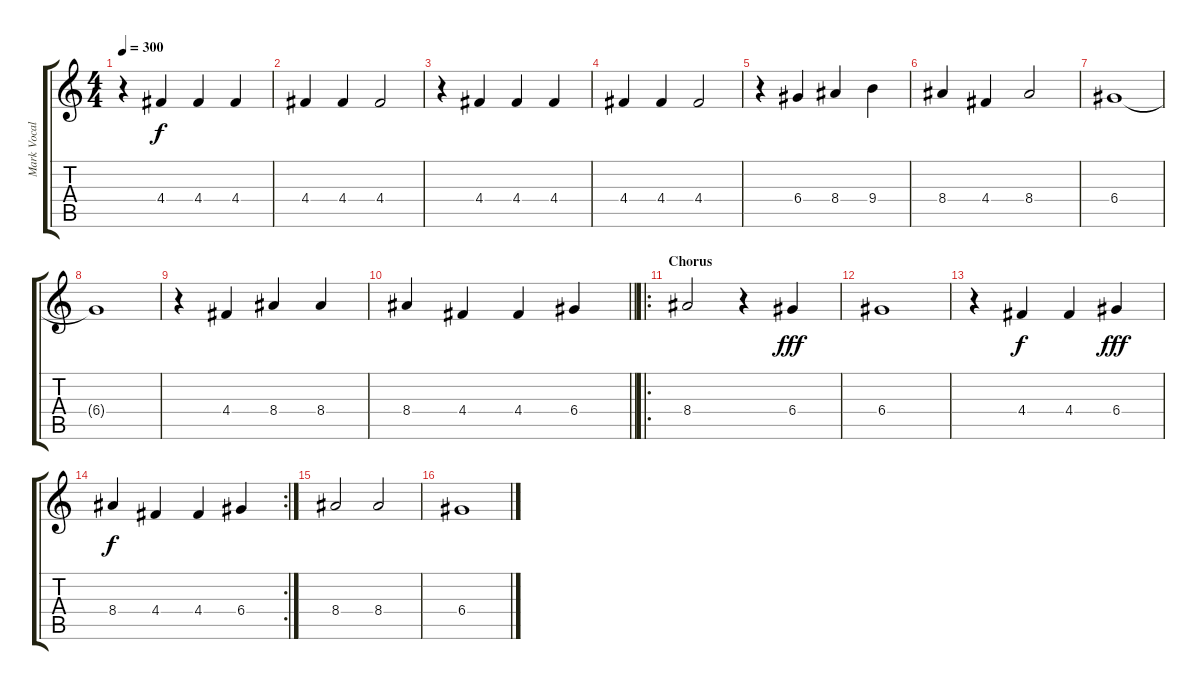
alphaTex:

\track ("Mark Vocals" "Mark Vocal") {instrument overdrivenguitar}
\staff {score tabs}
\tuning (E4 B3 G3 D3 A2 E2) {hide}
\ts (4 4)
\tempo 300
\clef g2
\ks c
r.4{dy f} 4.4.4 4.4.4 4.4.4 |
4.4.4 4.4.4 4.4.2 |
r.4 4.4.4 4.4.4 4.4.4 |
4.4.4 4.4.4 4.4.2 |
r.4 6.4.4 8.4.4 9.4.4 |
8.4.4 4.4.4 8.4.2 |
6.4.1 |
6.4{t}.1 |
r.4 4.4.4 8.4.4 8.4.4 |
\barLineRight lightlight
8.4.4 4.4.4 4.4.4 6.4.4 |
\ro
\section ("" "Chorus")
8.4.2 r.4 6.4.4{dy fff} |
6.4.1 |
r.4 4.4.4{dy f} 4.4.4 6.4.4{dy fff} |
\rc 2
8.4.4{dy f} 4.4.4 4.4.4 6.4.4 |
8.4.2 8.4.2 |
6.4.1
